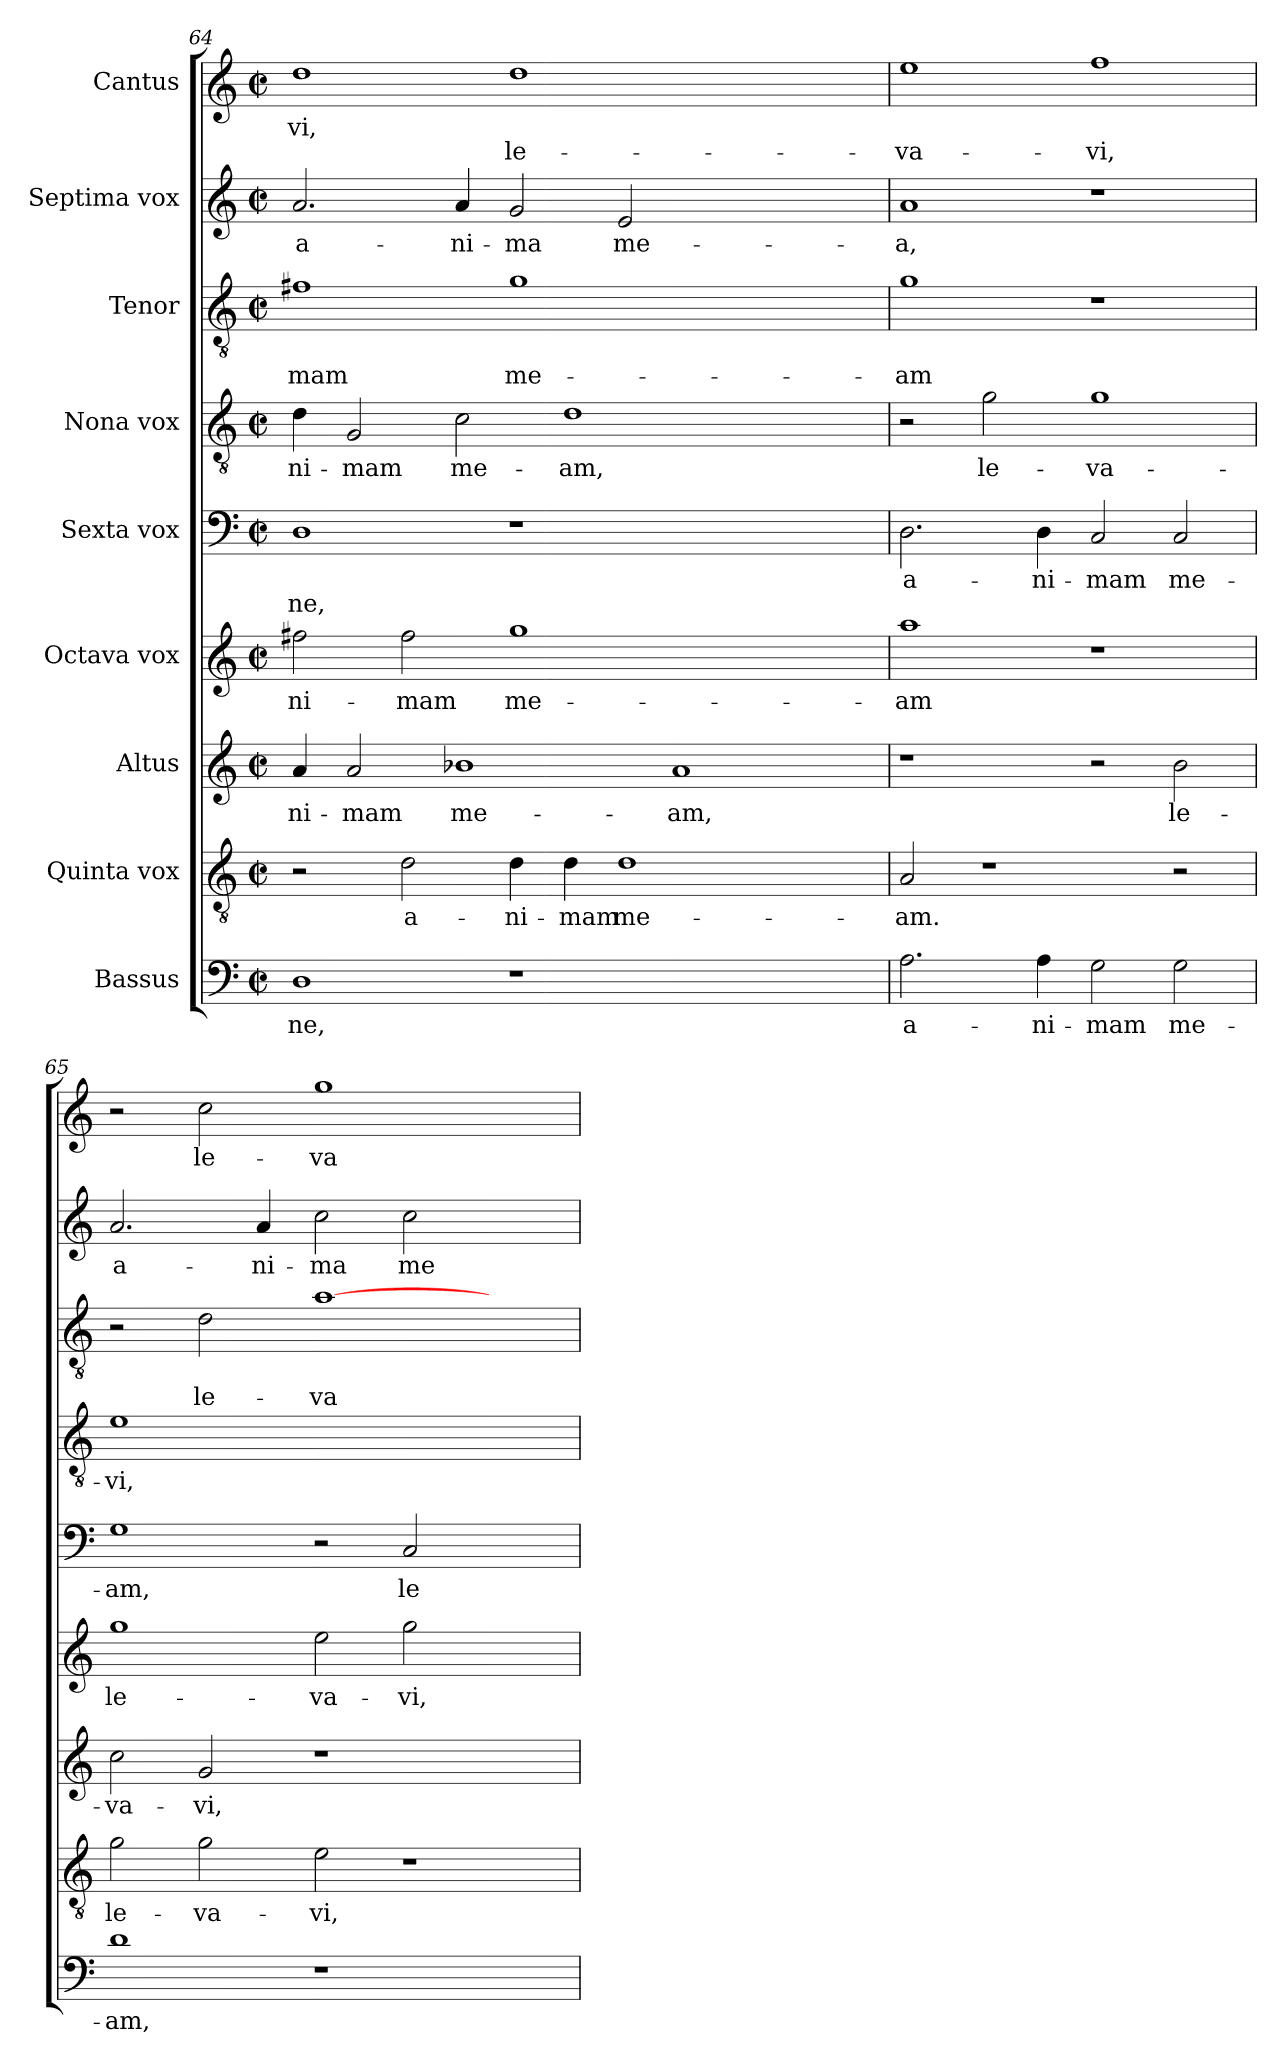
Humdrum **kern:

**kern	**text	**kern	**text	**kern	**text	**kern	**text	**kern	**text	**text	**kern	**text	**kern	**text	**text	**kern	**text	**kern	**text	**text
*part9	*part9	*part8	*part8	*part7	*part7	*part6	*part6	*part5	*part5	*part5	*part4	*part4	*part3	*part3	*part3	*part2	*part2	*part1	*part1	*part1
*staff9	*staff9	*staff8	*staff8	*staff7	*staff7	*staff6	*staff6	*staff5	*staff5	*staff5	*staff4	*staff4	*staff3	*staff3	*staff3	*staff2	*staff2	*staff1	*staff1	*staff1
*I"Bassus	*	*I"Quinta vox	*	*I"Altus	*	*I"Octava vox	*	*I"Sexta vox	*	*	*I"Nona vox	*	*I"Tenor	*	*	*I"Septima vox	*	*I"Cantus	*	*
!!LO:LB:g=z
*clefF4	*	*clefGv2	*	*clefG2	*	*clefG2	*	*clefF4	*	*	*clefGv2	*	*clefGv2	*	*	*clefG2	*	*clefG2	*	*
*k[]	*	*k[]	*	*k[]	*	*k[]	*	*k[]	*	*	*k[]	*	*k[]	*	*	*k[]	*	*k[]	*	*
*C:	*	*C:	*	*C:	*	*C:	*	*C:	*	*	*C:	*	*C:	*	*	*C:	*	*C:	*	*
*M4/2	*	*M4/2	*	*M4/2	*	*M4/2	*	*M4/2	*	*	*M4/2	*	*M4/2	*	*	*M4/2	*	*M4/2	*	*
*met(c|)	*	*met(c|)	*	*met(c|)	*	*met(c|)	*	*met(c|)	*	*	*met(c|)	*	*met(c|)	*	*	*met(c|)	*	*met(c|)	*	*
=64	=64	=64	=64	=64	=64	=64	=64	=64	=64	=64	=64	=64	=64	=64	=64	=64	=64	=64	=64	=64
!	!LO:LY:b	!	!	!	!LO:LY:b	!	!LO:LY:b	!	!	!LO:LY:b	!	!LO:LY:b	!	!	!LO:LY:b	!	!LO:LY:b	!	!LO:LY:b	!
*	*	*	*	*	*	*	*	*	*	*	*	*	*	*	*	*	*	*^	*	*
1D	-ne,	2r	.	4a	-ni-	2ff#X	-ni-	1D	.	-ne,	4d	-ni-	1f#X	.	-mam	2.a	a-	1dd	0ryy	-vi,	.
!	!	!	!	!	!LO:LY:b	!	!	!	!	!	!	!LO:LY:b	!	!	!	!	!	!	!	!	!
.	.	.	.	2a	-mam	.	.	.	.	.	2G	-mam	.	.	.	.	.	.	.	.	.
!	!	!	!LO:LY:b	!	!	!	!LO:LY:b	!	!	!	!	!	!	!	!	!	!	!	!	!	!
.	.	2d	a-	.	.	2ff#	-mam	.	.	.	.	.	.	.	.	.	.	.	.	.	.
!	!	!	!	!	!LO:LY:b	!	!	!	!	!	!	!LO:LY:b	!	!	!	!	!LO:LY:b	!	!	!	!
.	.	.	.	1b-X	me-	.	.	.	.	.	2c	me-	.	.	.	4a	-ni-	.	.	.	.
!	!	!	!LO:LY:b	!	!	!	!LO:LY:b	!	!	!	!	!	!	!	!LO:LY:b	!	!LO:LY:b	!	!	!	!LO:LY:b
1r	.	4d	-ni-	.	.	1gg	me-	1r	.	.	.	.	1g	.	me-	2g	-ma	1dd	.	.	le-
!	!	!	!LO:LY:b	!	!	!	!	!	!	!	!	!LO:LY:b	!	!	!	!	!	!	!	!	!
.	.	4d	-mam	.	.	.	.	.	.	.	1d	-am,	.	.	.	.	.	.	.	.	.
!	!	!	!LO:LY:b	!	!	!	!	!	!	!	!	!	!	!	!	!	!LO:LY:b	!	!	!	!
.	.	1d	me-	.	.	.	.	.	.	.	.	.	.	.	.	2e	me-	.	.	.	.
!	!	!	!	!	!LO:LY:b	!	!	!	!	!	!	!	!	!	!	!	!	!	!	!	!
.	.	.	.	1a	-am,	.	.	.	.	.	.	.	.	.	.	.	.	.	.	.	.
2.ryy	.	.	.	.	.	2.ryy	.	2.ryy	.	.	.	.	2.ryy	.	.	2.ryy	.	2.ryy	2.ryy	.	.
.	.	.	.	.	.	.	.	.	.	.	2ryy	.	.	.	.	.	.	.	.	.	.
.	.	4ryy	.	.	.	.	.	.	.	.	.	.	.	.	.	.	.	.	.	.	.
=65A	=65A	=65A	=65A	=65A	=65A	=65A	=65A	=65A	=65A	=65A	=65A	=65A	=65A	=65A	=65A	=65A	=65A	=65A	=65A	=65A	=65A
!	!LO:LY:b	!	!LO:LY:b	!	!	!	!LO:LY:b	!	!LO:LY:b	!	!	!	!	!	!LO:LY:b	!	!LO:LY:b	!	!	!	!LO:LY:b
2.A	a-	2A	-am.	1r	.	1aa	-am	2.D	a-	.	2r	.	1g	.	-am	1a	-a,	1ee	0ryy	.	-va-
!	!	!	!	!	!	!	!	!	!	!	!	!LO:LY:b	!	!	!	!	!	!	!	!	!
.	.	1r	.	.	.	.	.	.	.	.	2g	le-	.	.	.	.	.	.	.	.	.
!	!LO:LY:b	!	!	!	!	!	!	!	!LO:LY:b	!	!	!	!	!	!	!	!	!	!	!	!
4A	-ni-	.	.	.	.	.	.	4D	-ni-	.	.	.	.	.	.	.	.	.	.	.	.
!	!LO:LY:b	!	!	!	!	!	!	!	!LO:LY:b	!	!	!LO:LY:b	!	!	!	!	!	!	!	!	!LO:LY:b
2G	-mam	.	.	2r	.	1r	.	2C	-mam	.	1g	-va-	1r	.	.	1r	.	1ff	.	.	-vi,
!	!LO:LY:b	!	!	!	!LO:LY:b	!	!	!	!LO:LY:b	!	!	!	!	!	!	!	!	!	!	!	!
2G	me-	2r	.	2b	le-	.	.	2C	me-	.	.	.	.	.	.	.	.	.	.	.	.
=65B	=65B	=65B	=65B	=65B	=65B	=65B	=65B	=65B	=65B	=65B	=65B	=65B	=65B	=65B	=65B	=65B	=65B	=65B	=65B	=65B	=65B
!	!LO:LY:b	!	!LO:LY:b	!	!LO:LY:b	!	!LO:LY:b	!	!LO:LY:b	!	!	!LO:LY:b	!	!	!	!	!LO:LY:b	!	!	!	!
1d	-am,	2g	le-	2cc	-va-	1gg	le-	1G	-am,	.	1e	-vi,	2r	.	.	2.a	a-	2r	0ryy	.	.
!	!	!	!LO:LY:b	!	!LO:LY:b	!	!	!	!	!	!	!	!	!	!LO:LY:b	!	!	!	!	!LO:LY:b	!
.	.	2g	-va-	2g	-vi,	.	.	.	.	.	.	.	2d	.	le-	.	.	2cc	.	le-	.
!	!	!	!	!	!	!	!	!	!	!	!	!	!	!	!	!	!LO:LY:b	!	!	!	!
.	.	.	.	.	.	.	.	.	.	.	.	.	.	.	.	4a	-ni-	.	.	.	.
!	!	!	!LO:LY:b	!	!	!	!LO:LY:b	!	!	!	!	!	!	!	!LO:LY:b	!	!LO:LY:b	!	!	!LO:LY:b	!
1r	.	2e	-vi,	1r	.	2ee	-va-	2r	.	.	1.ryy	.	[1a	.	-va-	2cc	-ma	1gg	.	-va-	.
!	!	!	!	!	!	!	!LO:LY:b	!	!LO:LY:b	!	!	!	!	!	!	!	!LO:LY:b	!	!	!	!
.	.	1r	.	.	.	2gg	-vi,	2C	le-	.	.	.	.	.	.	2cc	me-	.	.	.	.
2ryy	.	.	.	2ryy	.	2ryy	.	2ryy	.	.	.	.	2ryy	.	.	2ryy	.	2ryy	2ryy	.	.
*	*	*	*	*	*	*	*	*	*	*	*	*	*	*	*	*	*	*v	*v	*	*
=	=	=	=	=	=	=	=	=	=	=	=	=	=	=	=	=	=	=	=	=
*-	*-	*-	*-	*-	*-	*-	*-	*-	*-	*-	*-	*-	*-	*-	*-	*-	*-	*-	*-	*-
